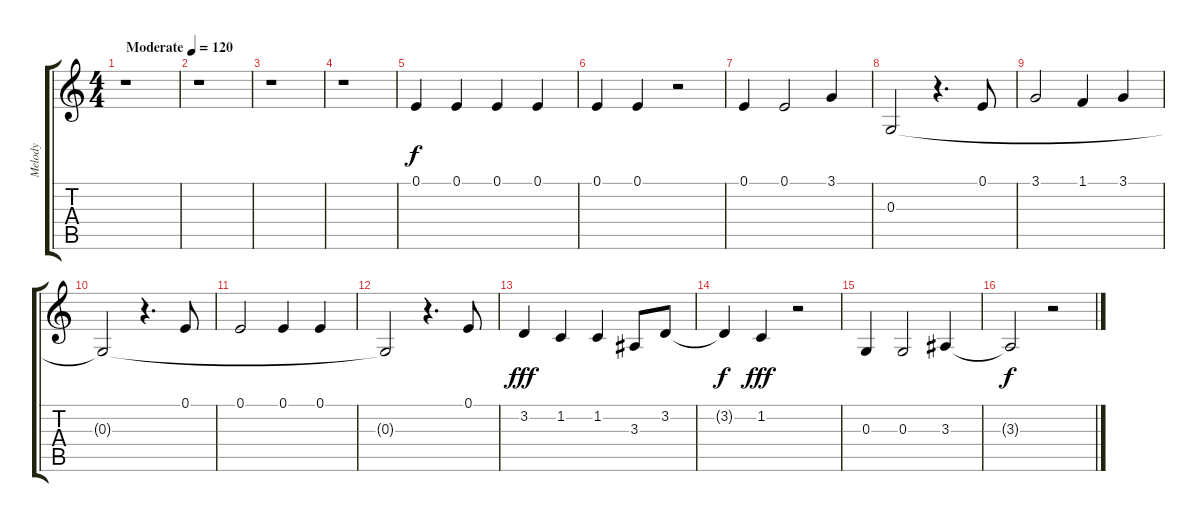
\track ("Melody" "Melody") {instrument harmonica}
\staff {score tabs}
\tuning (E4 B3 G3 D3 A2 E2) {hide}
\ts (4 4)
\tempo (120 "Moderate")
\clef g2
\ks c
r.1{dy f instrument harmonica} |
r.1 |
r.1 |
r.1 |
0.1.4 0.1.4 0.1.4 0.1.4 |
0.1.4 0.1.4 r.2 |
0.1.4 0.1.2 3.1.4 |
0.3.2 r.4{d} 0.1.8 |
3.1.2 1.1.4 3.1.4 |
0.3{t}.2 r.4{d} 0.1.8 |
0.1.2 0.1.4 0.1.4 |
0.3{t}.2 r.4{d} 0.1.8 |
3.2.4{dy fff} 1.2.4 1.2.4 3.3.8 3.2.8 |
3.2{t}.4{dy f} 1.2.4{dy fff} r.2 |
0.3.4 0.3.2 3.3.4 |
3.3{t}.2{dy f} r.2
